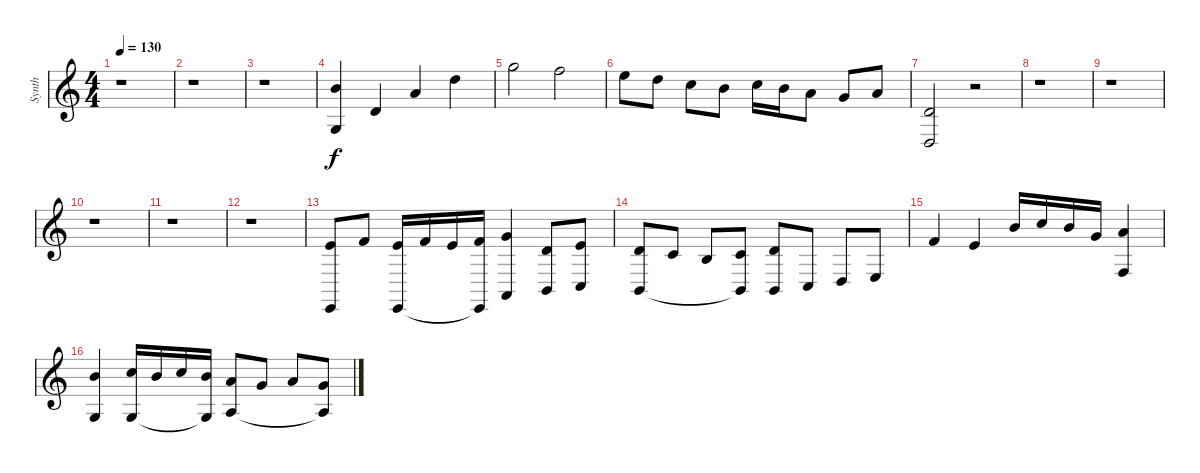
\track ("Synth" "Synth") {instrument stringensemble1}
\staff {score}
\tuning (E4 B3 G3 D3 A2 E2) {hide}
\ts (4 4)
\tempo 130
\clef g2
\ks c
r.1{dy f instrument stringensemble1} |
r.1 |
r.1 |
(12.2 10.5).4 12.4.4 14.3.4 15.2.4 |
15.1.2 13.1.2 |
12.1.8 10.1.8 8.1.8 7.1.8 8.1.16 7.1.16 5.1.8 3.1.8 5.1.8 |
(7.3 5.5).2 r.2 |
r.1 |
r.1 |
r.1 |
r.1 |
r.1 |
(5.2 0.6).8 6.2.8 (5.2 0.6).16 6.2.16 5.2.16 (6.2 0.6{t}).16 (8.2 5.6).4 (3.2 2.5).8 (5.2 3.5).8 |
(3.2 2.5).8 1.2.8 0.2.8 (1.2 2.5{t}).8 (3.2 2.5).8 3.5.8 5.5.8 7.5.8 |
6.2.4 5.2.4 7.1.16 8.1.16 7.1.16 8.2.16 (10.2 8.5).4 |
(12.2 10.5).4 (13.2 10.5).16 12.2.16 13.2.16 (12.2 10.5{t}).16 (10.2 7.4).8 8.2.8 10.2.8 (8.2 7.4{t}).8
